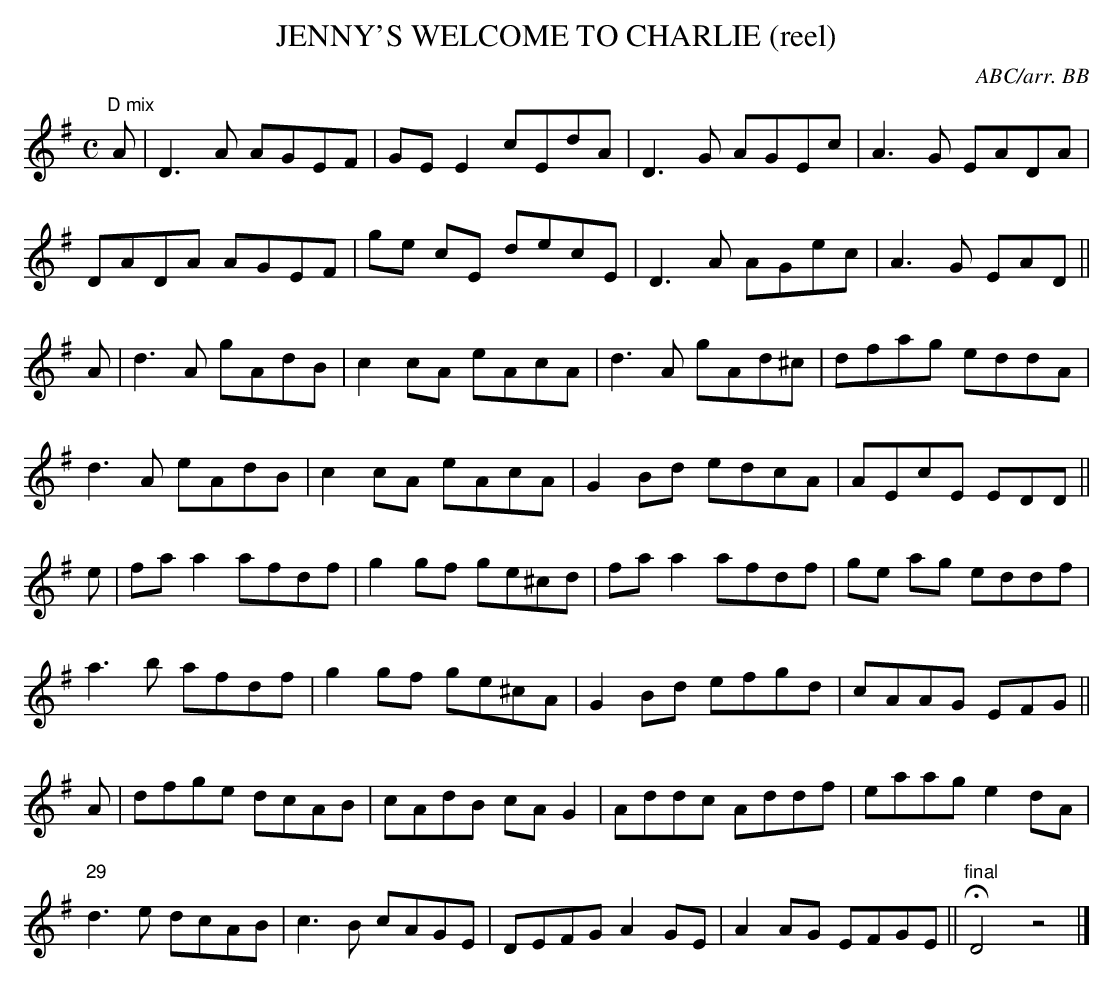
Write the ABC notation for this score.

X:1
T:JENNY'S WELCOME TO CHARLIE (reel)
C:ABC/arr. BB
I'm presuming it's the editor's brave attempt to notate a piper's
slide upwards from /d/ to /e/ or downwards from /e/ to /d/ (which
seems more likely in the context of a D mixo tune). In any case
I've replaced it with /D3A/ and /d3e/ respectively.
M:C
L:1/8
K:G
"D mix"
A|D3A AGEF|GEE2 cEdA|D3G AGEc|A3G EADA|
DADA AGEF|ge cE decE|D3A AGec|A3G EAD ||
A|d3A gAdB|c2 cA eAcA|d3A gAd^c|dfag eddA|
d3A eAdB|c2cA eAcA|G2Bd edcA|AEcE EDD ||
e|faa2 afdf|g2gf ge^cd|faa2 afdf|ge ag eddf|
a3b afdf|g2gf ge^cA|G2Bd efgd|cAAG EFG ||
A|dfge dcAB|cAdB cAG2|Addc Addf|eaag e2dA|
"29"d3e dcAB|c3B cAGE|DEFG A2GE|A2AG EFGE||\
"final" HD4z4 |]
